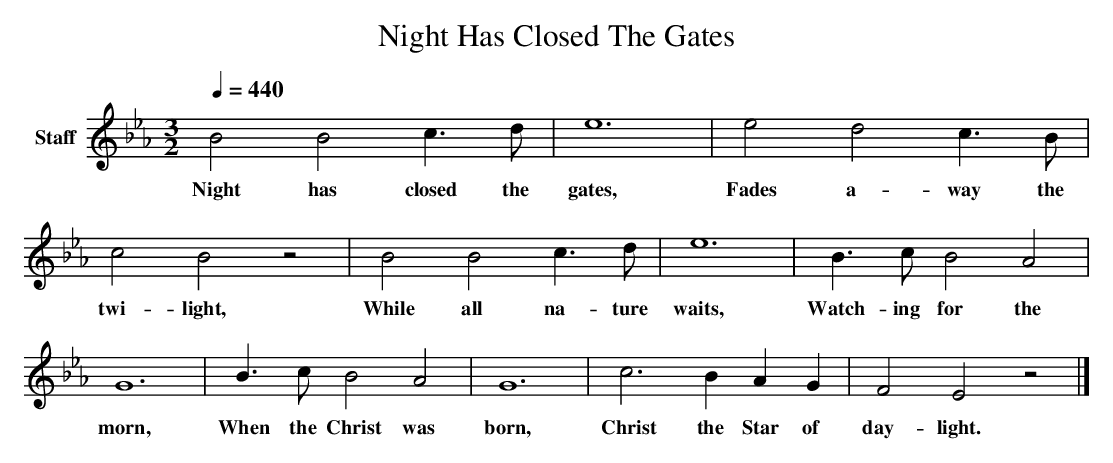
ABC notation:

X:1
T: Night Has Closed The Gates
L: 1/4
M: 3/2
Q: 1/4=440
V: P1 name="Staff"
K: Eb
[V: P1]  B2 B2 c3/ d/ | e6 | e2 d2 c3/ B/ | c2 B2z2 | B2 B2 c3/ d/ | e6 | B3/ c/ B2 A2 | G6 | B3/ c/ B2 A2 | G6 | c3 B A G | F2 E2z2|]
w: Night has closed the gates, Fades a- way the twi- light, While all na- ture waits, Watch- ing for the morn, When the Christ was born, Christ the Star of day- light.
